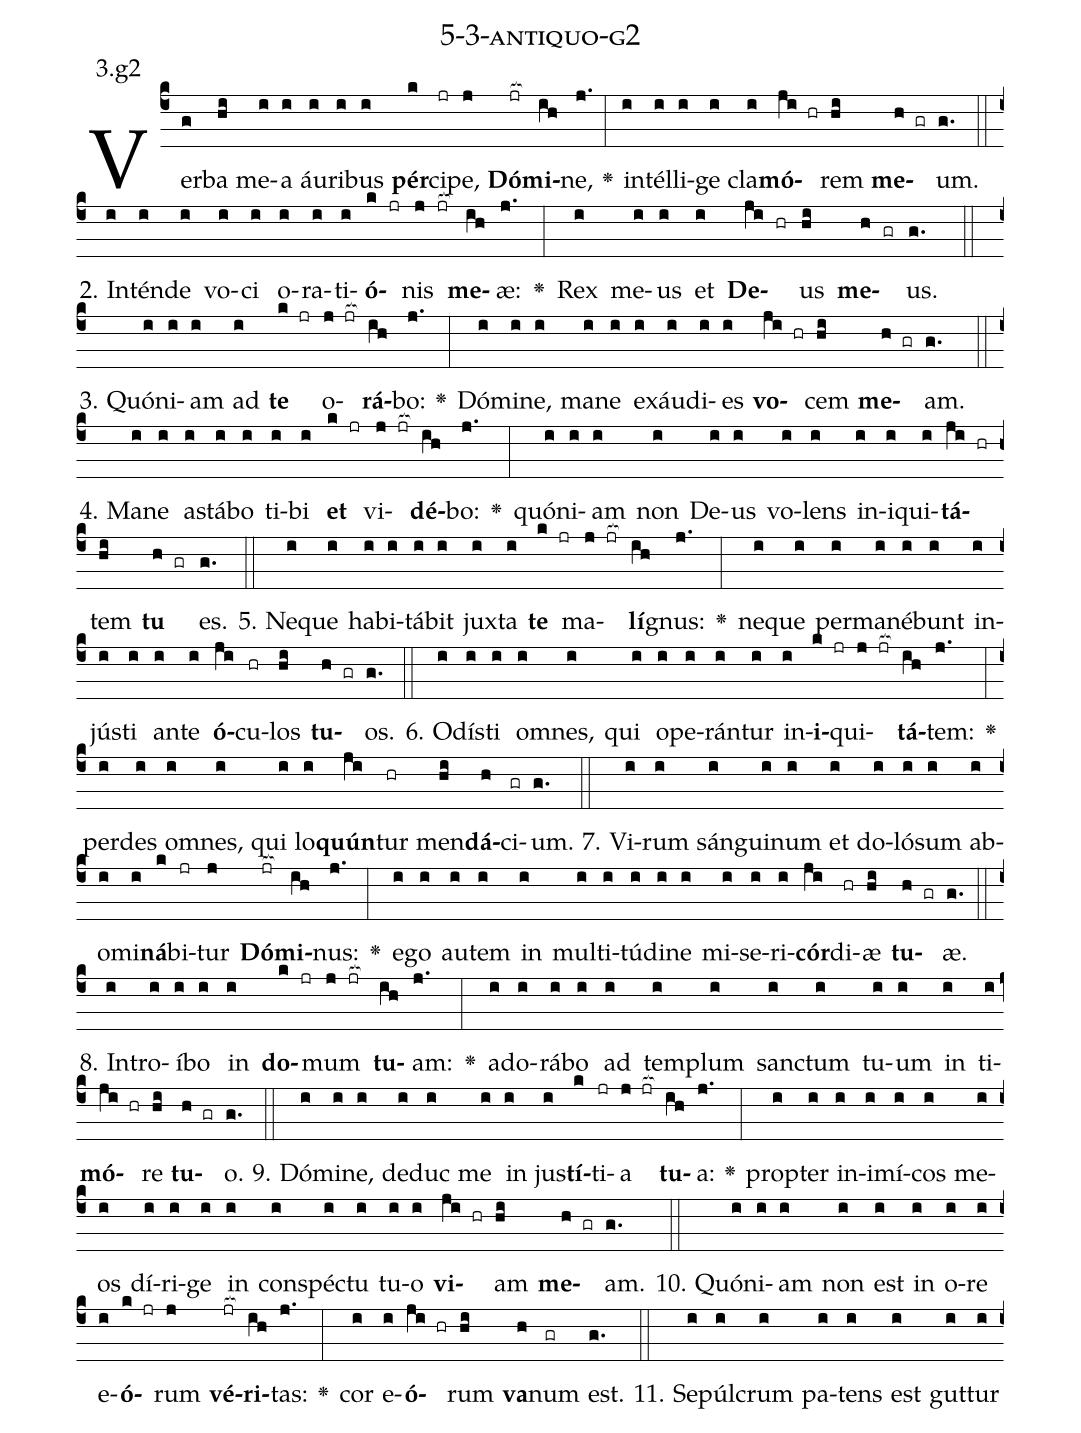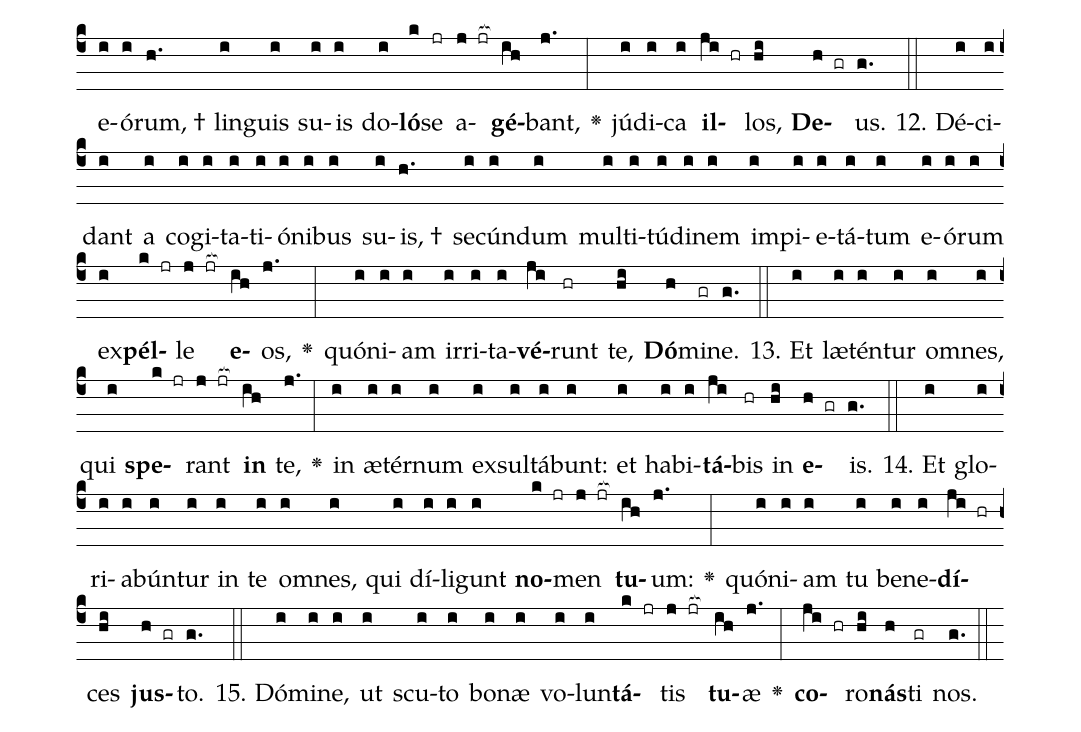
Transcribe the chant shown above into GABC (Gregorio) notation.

name: 5-3-antiquo-g2;
annotation: 3.g2;
%%
(c4)Ver(g)ba(hi) me(i)a(i) áu(i)ri(i)bus(i) <b>pér</b>(k)ci(jr)pe,(j) <b>Dó</b>(jr[ocb:1{])<b>mi</b>(ih[ocb:0}])ne,(j.) <v>\greheightstar</v>(:) in(i)tél(i)li(i)ge(i) cla(i)<b>mó</b>(ji hr)rem(hi) <b>me</b>(h gr)um.(g.) (::)
2. In(i)tén(i)de(i) vo(i)ci(i) o(i)ra(i)ti(i)<b>ó</b>(k jr)nis(j jr[ocb:1{]) <b>me</b>(ih[ocb:0}])æ:(j.) <v>\greheightstar</v>(:) Rex(i) me(i)us(i) et(i) <b>De</b>(ji hr)us(hi) <b>me</b>(h gr)us.(g.) (::)
3. Quón(i)i(i)am(i) ad(i) <b>te</b>(k jr) o(j jr[ocb:1{])<b>rá</b>(ih[ocb:0}])bo:(j.) <v>\greheightstar</v>(:) Dó(i)mi(i)ne,(i) ma(i)ne(i) ex(i)áu(i)di(i)es(i) <b>vo</b>(ji hr)cem(hi) <b>me</b>(h gr)am.(g.) (::)
4. Ma(i)ne(i) a(i)stá(i)bo(i) ti(i)bi(i) <b>et</b>(k jr) vi(j jr[ocb:1{])<b>dé</b>(ih[ocb:0}])bo:(j.) <v>\greheightstar</v>(:) quón(i)i(i)am(i) non(i) De(i)us(i) vo(i)lens(i) in(i)i(i)qui(i)<b>tá</b>(ji hr)tem(hi) <b>tu</b>(h gr) es.(g.) (::)
5. Ne(i)que(i) ha(i)bi(i)tá(i)bit(i) jux(i)ta(i) <b>te</b>(k jr) ma(j jr[ocb:1{])<b>lí</b>(ih[ocb:0}])gnus:(j.) <v>\greheightstar</v>(:) ne(i)que(i) per(i)ma(i)né(i)bunt(i) in(i)jús(i)ti(i) an(i)te(i) <b>ó</b>(ji)cu(hr)los(hi) <b>tu</b>(h gr)os.(g.) (::)
6. O(i)dís(i)ti(i) om(i)nes,(i) qui(i) o(i)pe(i)rán(i)tur(i) in(i)<b>i</b>(k jr)qui(j jr[ocb:1{])<b>tá</b>(ih[ocb:0}])tem:(j.) <v>\greheightstar</v>(:) per(i)des(i) om(i)nes,(i) qui(i) lo(i)<b>quún</b>(ji)tur(hr) men(hi)<b>dá</b>(h)ci(gr)um.(g.) (::)
7. Vi(i)rum(i) sán(i)gui(i)num(i) et(i) do(i)ló(i)sum(i) ab(i)o(i)mi(i)<b>ná</b>(k)bi(jr)tur(j) <b>Dó</b>(jr[ocb:1{])<b>mi</b>(ih[ocb:0}])nus:(j.) <v>\greheightstar</v>(:) e(i)go(i) au(i)tem(i) in(i) mul(i)ti(i)tú(i)di(i)ne(i) mi(i)se(i)ri(i)<b>cór</b>(ji)di(hr)æ(hi) <b>tu</b>(h gr)æ.(g.) (::)
8. In(i)tro(i)í(i)bo(i) in(i) <b>do</b>(k jr)mum(j jr[ocb:1{]) <b>tu</b>(ih[ocb:0}])am:(j.) <v>\greheightstar</v>(:) ad(i)o(i)rá(i)bo(i) ad(i) tem(i)plum(i) sanc(i)tum(i) tu(i)um(i) in(i) ti(i)<b>mó</b>(ji hr)re(hi) <b>tu</b>(h gr)o.(g.) (::)
9. Dó(i)mi(i)ne,(i) de(i)duc(i) me(i) in(i) jus(i)<b>tí</b>(k)ti(jr)a(j jr[ocb:1{]) <b>tu</b>(ih[ocb:0}])a:(j.) <v>\greheightstar</v>(:) prop(i)ter(i) in(i)i(i)mí(i)cos(i) me(i)os(i) dí(i)ri(i)ge(i) in(i) con(i)spéc(i)tu(i) tu(i)o(i) <b>vi</b>(ji hr)am(hi) <b>me</b>(h gr)am.(g.) (::)
10. Quón(i)i(i)am(i) non(i) est(i) in(i) o(i)re(i) e(i)<b>ó</b>(k jr)rum(j) <b>vé</b>(jr[ocb:1{])<b>ri</b>(ih[ocb:0}])tas:(j.) <v>\greheightstar</v>(:) cor(i) e(i)<b>ó</b>(ji hr)rum(hi) <b>va</b>(h)num(gr) est.(g.) (::)
11. Se(i)púl(i)crum(i) pa(i)tens(i) est(i) gut(i)tur(i) e(i)ó(i)rum, †(h.) lin(i)guis(i) su(i)is(i) do(i)<b>ló</b>(k)se(jr) a(j jr[ocb:1{])<b>gé</b>(ih[ocb:0}])bant,(j.) <v>\greheightstar</v>(:) jú(i)di(i)ca(i) <b>il</b>(ji hr)los,(hi) <b>De</b>(h gr)us.(g.) (::)
12. Dé(i)ci(i)dant(i) a(i) co(i)gi(i)ta(i)ti(i)ó(i)ni(i)bus(i) su(i)is, †(h.) se(i)cún(i)dum(i) mul(i)ti(i)tú(i)di(i)nem(i) im(i)pi(i)e(i)tá(i)tum(i) e(i)ó(i)rum(i) ex(i)<b>pél</b>(k jr)le(j jr[ocb:1{]) <b>e</b>(ih[ocb:0}])os,(j.) <v>\greheightstar</v>(:) quón(i)i(i)am(i) ir(i)ri(i)ta(i)<b>vé</b>(ji)runt(hr) te,(hi) <b>Dó</b>(h)mi(gr)ne.(g.) (::)
13. Et(i) læ(i)tén(i)tur(i) om(i)nes,(i) qui(i) <b>spe</b>(k jr)rant(j jr[ocb:1{]) <b>in</b>(ih[ocb:0}]) te,(j.) <v>\greheightstar</v>(:) in(i) æ(i)tér(i)num(i) ex(i)sul(i)tá(i)bunt:(i) et(i) ha(i)bi(i)<b>tá</b>(ji)bis(hr) in(hi) <b>e</b>(h gr)is.(g.) (::)
14. Et(i) glo(i)ri(i)a(i)bún(i)tur(i) in(i) te(i) om(i)nes,(i) qui(i) dí(i)li(i)gunt(i) <b>no</b>(k jr)men(j jr[ocb:1{]) <b>tu</b>(ih[ocb:0}])um:(j.) <v>\greheightstar</v>(:) quón(i)i(i)am(i) tu(i) be(i)ne(i)<b>dí</b>(ji hr)ces(hi) <b>jus</b>(h gr)to.(g.) (::)
15. Dó(i)mi(i)ne,(i) ut(i) scu(i)to(i) bo(i)næ(i) vo(i)lun(i)<b>tá</b>(k jr)tis(j jr[ocb:1{]) <b>tu</b>(ih[ocb:0}])æ(j.) <v>\greheightstar</v>(:) <b>co</b>(ji hr)ro(hi)<b>nás</b>(h)ti(gr) nos.(g.) (::)
